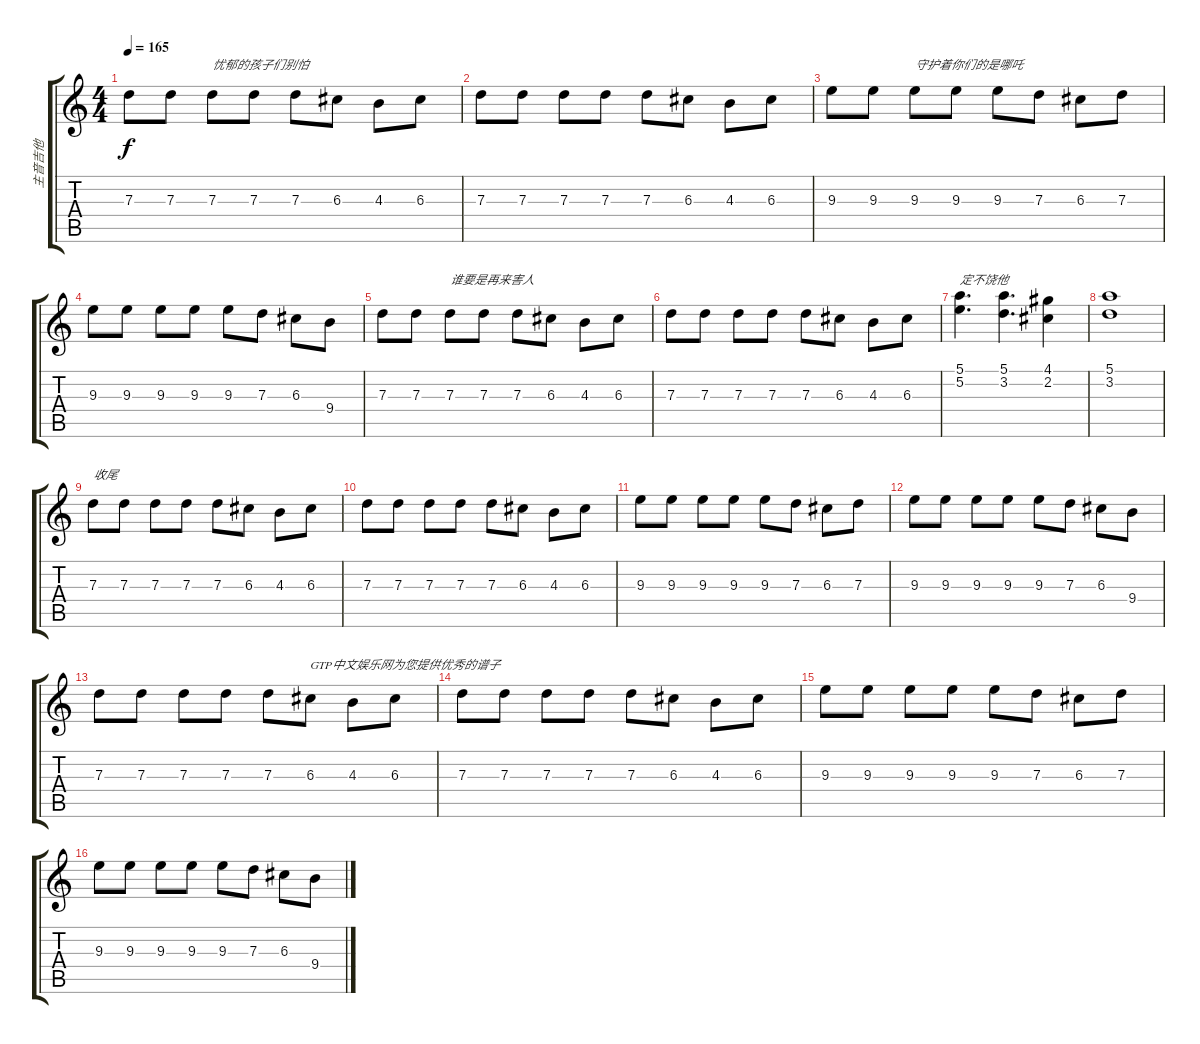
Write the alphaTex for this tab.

\track ("主音吉他" "主音吉他") {instrument overdrivenguitar}
\staff {score tabs}
\tuning (E4 B3 G3 D3 A2 E2) {hide}
\ts (4 4)
\tempo 165
\clef g2
\ks c
7.3.8{dy f instrument distortionguitar} 7.3.8 7.3.8{txt "忧郁的孩子们别怕"} 7.3.8 7.3.8 6.3.8 4.3.8 6.3.8 |
7.3.8{instrument distortionguitar} 7.3.8 7.3.8 7.3.8 7.3.8 6.3.8 4.3.8 6.3.8 |
9.3.8 9.3.8 9.3.8{txt "守护着你们的是哪吒"} 9.3.8 9.3.8 7.3.8 6.3.8 7.3.8 |
9.3.8 9.3.8 9.3.8 9.3.8 9.3.8 7.3.8 6.3.8 9.4.8 |
7.3.8{instrument distortionguitar} 7.3.8 7.3.8{txt "谁要是再来害人"} 7.3.8 7.3.8 6.3.8 4.3.8 6.3.8 |
7.3.8{instrument distortionguitar} 7.3.8 7.3.8 7.3.8 7.3.8 6.3.8 4.3.8 6.3.8 |
(5.1 5.2).4{d txt "定不饶他"} (5.1 3.2).4{d} (4.1 2.2).4 |
(5.1 3.2).1 |
7.3.8{txt "收尾" instrument distortionguitar} 7.3.8 7.3.8 7.3.8 7.3.8 6.3.8 4.3.8 6.3.8 |
7.3.8{instrument distortionguitar} 7.3.8 7.3.8 7.3.8 7.3.8 6.3.8 4.3.8 6.3.8 |
9.3.8 9.3.8 9.3.8 9.3.8 9.3.8 7.3.8 6.3.8 7.3.8 |
9.3.8 9.3.8 9.3.8 9.3.8 9.3.8 7.3.8 6.3.8 9.4.8 |
7.3.8{instrument distortionguitar} 7.3.8 7.3.8 7.3.8 7.3.8 6.3.8{txt "GTP中文娱乐网为您提供优秀的谱子"} 4.3.8 6.3.8 |
7.3.8{instrument distortionguitar} 7.3.8 7.3.8 7.3.8 7.3.8 6.3.8 4.3.8 6.3.8 |
9.3.8 9.3.8 9.3.8 9.3.8 9.3.8 7.3.8 6.3.8 7.3.8 |
9.3.8 9.3.8 9.3.8 9.3.8 9.3.8 7.3.8 6.3.8 9.4.8
